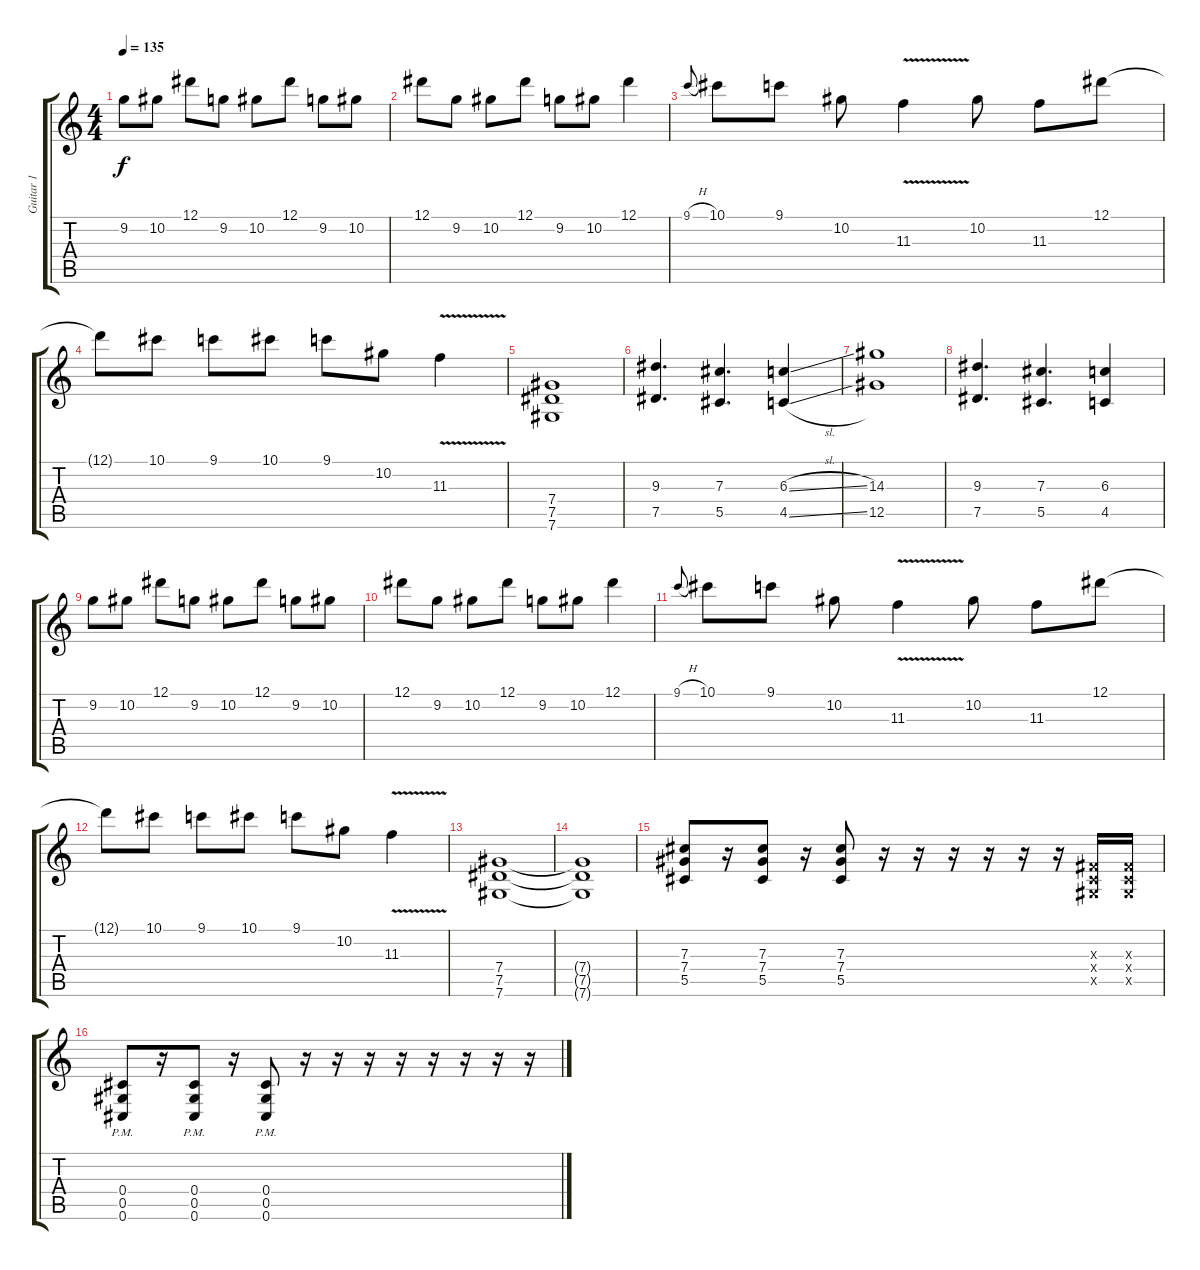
\track ("Guitar 1" "Guitar 1") {instrument overdrivenguitar}
\staff {score tabs}
\tuning (Eb4 Bb3 Gb3 Db3 Ab2 Db2) {hide}
\ts (4 4)
\tempo 135
\clef g2
\ks c
9.2.8{dy f} 10.2.8 12.1.8 9.2.8 10.2.8 12.1.8 9.2.8 10.2.8 |
12.1.8 9.2.8 10.2.8 12.1.8 9.2.8 10.2.8 12.1.4 |
9.1{h}.8{gr onbeat} 10.1.8 9.1.8 10.2.8 11.3{v}.4 10.2.8 11.3.8 12.1.8 |
12.1{t}.8 10.1.8 9.1.8 10.1.8 9.1.8 10.2.8 11.3{v}.4 |
(7.4 7.5 7.6).1 |
(9.3 7.5).4{d} (7.3 5.5).4{d} (6.3{sl} 4.5{sl}).4 |
(14.3 12.5).1 |
(9.3 7.5).4{d} (7.3 5.5).4{d} (6.3 4.5).4 |
9.2.8 10.2.8 12.1.8 9.2.8 10.2.8 12.1.8 9.2.8 10.2.8 |
12.1.8 9.2.8 10.2.8 12.1.8 9.2.8 10.2.8 12.1.4 |
9.1{h}.8{gr onbeat} 10.1.8 9.1.8 10.2.8 11.3{v}.4 10.2.8 11.3.8 12.1.8 |
12.1{t}.8 10.1.8 9.1.8 10.1.8 9.1.8 10.2.8 11.3{v}.4 |
(7.4 7.5 7.6).1 |
(7.4{t} 7.5{t} 7.6{t}).1 |
(7.3 7.4 5.5).8 r.16 (7.3 7.4 5.5).8 r.16 (7.3 7.4 5.5).8 r.16 r.16 r.16 r.16 r.16 r.16 (0.3{x} 0.4{x} 0.5{x}).16 (0.3{x} 0.4{x} 0.5{x}).16 |
(0.4{pm} 0.5{pm} 0.6{pm}).8 r.16 (0.4{pm} 0.5{pm} 0.6{pm}).8 r.16 (0.4{pm} 0.5{pm} 0.6{pm}).8 r.16 r.16 r.16 r.16 r.16 r.16 r.16 r.16
